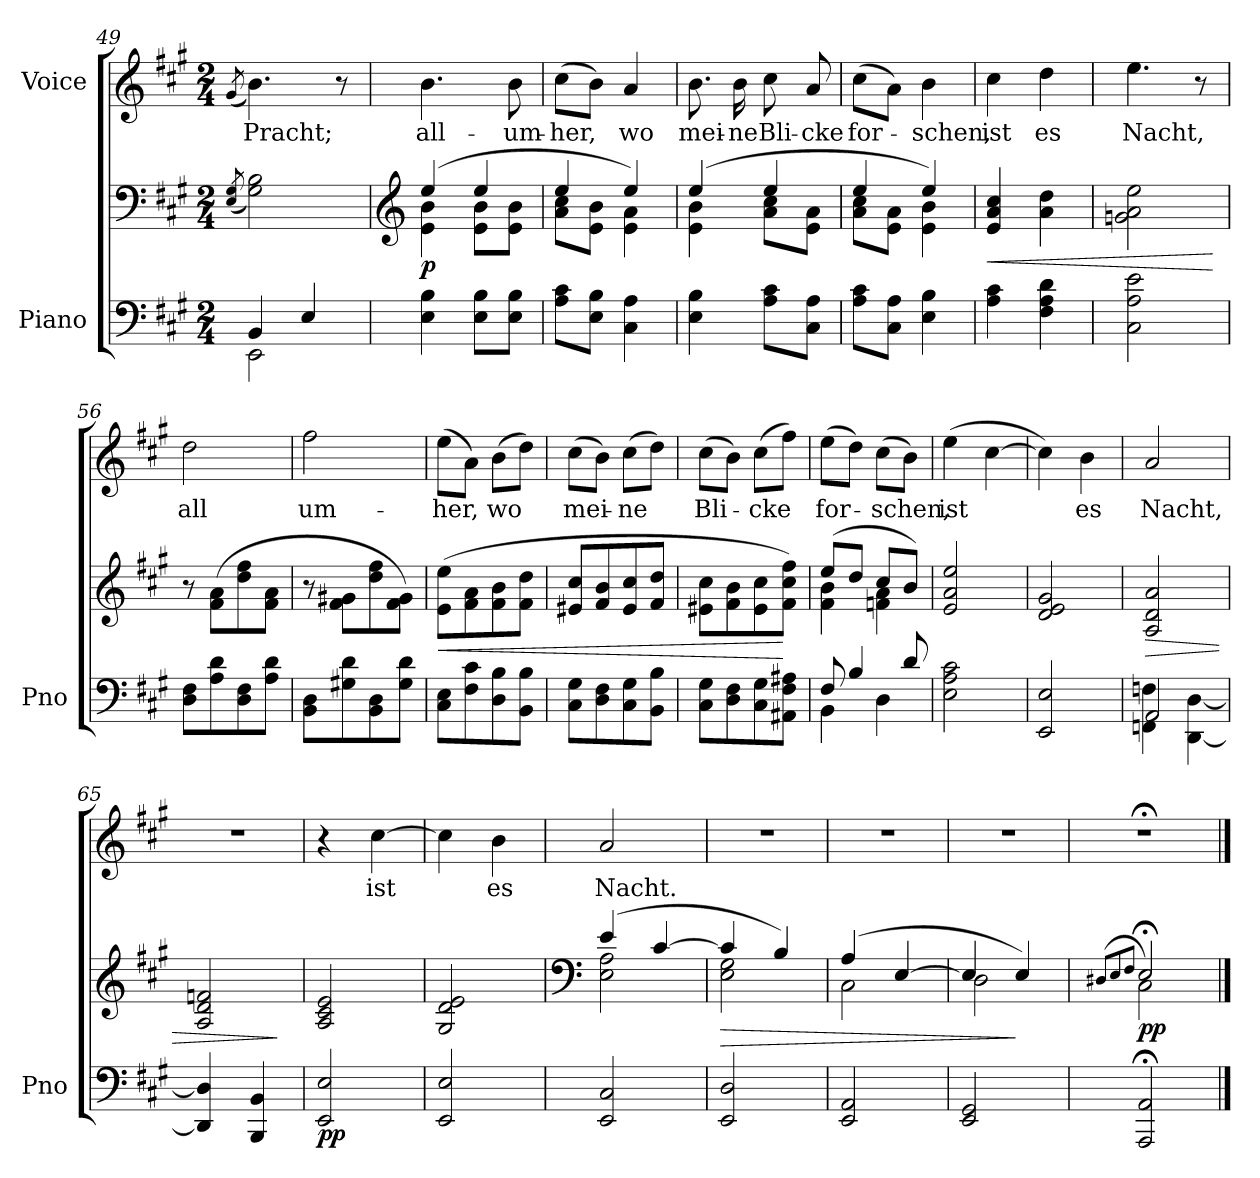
**kern	**kern	**dynam	**kern	**text
*part2	*part2	*part2	*part1	*part1
*staff3	*staff2	*staff2/3	*staff1	*staff1
*I"Piano	*	*	*I"Voice	*
*I'Pno	*	*	*	*
*clefF4	*clefF4	*	*clefG2	*
*k[f#c#g#]	*k[f#c#g#]	*	*k[f#c#g#]	*
*M2/4	*M2/4	*	*M2/4	*
=49	=49	=49	=49	=49
.	(8qE/ 8qG#/	.	(8qg#/	.
*^	*	*	*	*
!	!	!	!	!	!LO:LY:b
4BB/	2EE\	2G#\ 2B\)	.	4.b\)	Pracht;
4E/	.	.	.	.	.
.	.	.	.	8r	.
*v	*v	*	*	*	*
=50	=50	=50	=50	=50
*	*clefG2	*	*	*
*	*^	*	*	*
!	!	!	!LO:DY:b	!	!LO:LY:b
4E\ 4B\	(4ee/	4e\ 4b\	p	4.b\	all-
8E\ 8B\L	4ee/	8e\ 8b\L	.	.	.
!	!	!	!	!	!LO:LY:b
8E\ 8B\J	.	8e\ 8b\J	.	8b\	-um-
=51	=51	=51	=51	=51	=51
!	!	!	!	!	!LO:LY:b
8A\ 8c#\L	4ee/	8a\ 8cc#\L	.	(8cc#\L	-her,
8E\ 8B\J	.	8e\ 8b\J	.	8b\J)	.
!	!	!	!	!	!LO:LY:b
4C#\ 4A\	4ee/)	4e\ 4a\	.	4a/	wo
=52	=52	=52	=52	=52	=52
!	!	!	!	!	!LO:LY:b
4E\ 4B\	(4ee/	4e\ 4b\	.	8.b\	mei-
!	!	!	!	!	!LO:LY:b
.	.	.	.	16b\	-ne
!	!	!	!	!	!LO:LY:b
8A\ 8c#\L	4ee/	8a\ 8cc#\L	.	8cc#\	Bli-
!	!	!	!	!	!LO:LY:b
8C#\ 8A\J	.	8e\ 8a\J	.	8a/	-cke
!!LO:LB:g=z
=53	=53	=53	=53	=53	=53
!	!	!	!	!	!LO:LY:b
8A\ 8c#\L	4ee/	8a\ 8cc#\L	.	(8cc#\L	for-
8C#\ 8A\J	.	8e\ 8a\J	.	8a\J)	.
!	!	!	!	!	!LO:LY:b
4E\ 4B\	4ee/)	4e\ 4b\	.	4b\	-schen,
=54	=54	=54	=54	=54	=54
!	!	!	!LO:HP:b	!	!LO:LY:b
*	*v	*v	*	*	*
4A\ 4c#\	4e/ 4a/ 4cc#/	<	4cc#\	ist
!	!	!	!	!LO:LY:b
4F#\ 4A\ 4d\	4a\ 4dd\	.	4dd\	es
=55	=55	=55	=55	=55
!	!	!	!	!LO:LY:b
2C#\ 2A\ 2e\	2gn\ 2a\ 2ee\	.	4.ee\	Nacht,
.	.	.	8r	.
.	.	[	.	.
=56	=56	=56	=56	=56
!	!	!	!	!LO:LY:b
8D\ 8F#\L	8r	.	2dd\	all
8A\ 8d\	(8f#\ 8a\L	.	.	.
8D\ 8F#\	8dd\ 8ff#\	.	.	.
8A\ 8d\J	8f#\ 8a\J	.	.	.
=57	=57	=57	=57	=57
!	!	!	!	!LO:LY:b
8BB\ 8D\L	8r	.	2ff#\	um-
8G#X\ 8d\	8f#\ 8g#X\L	.	.	.
8BB\ 8D\	8dd\ 8ff#\	.	.	.
8G#\ 8d\J	8f#\ 8g#\J)	.	.	.
=58	=58	=58	=58	=58
!	!	!LO:HP:b	!	!LO:LY:b
8C#\ 8E\L	(8e\ 8ee\L	<	(8ee\L	-her,
8F#\ 8c#\	8f#\ 8a\	.	8a\J)	.
!	!	!	!	!LO:LY:b
8D\ 8B\	8f#\ 8b\	.	(8b\L	wo
8BB\ 8B\J	8f#\ 8dd\J	.	8dd\J)	.
=59	=59	=59	=59	=59
!	!	!	!	!LO:LY:b
8C#\ 8G#\L	8e#X/ 8cc#/L	.	(8cc#\L	mei-
8D\ 8F#\	8f#/ 8b/	.	8b\J)	.
!	!	!	!	!LO:LY:b
8C#\ 8G#\	8e#/ 8cc#/	.	(8cc#\L	-ne
8BB\ 8B\J	8f#/ 8dd/J	.	8dd\J)	.
=60	=60	=60	=60	=60
!	!	!	!	!LO:LY:b
8C#\ 8G#\L	8e#X\ 8cc#\L	.	(8cc#\L	Bli-
8D\ 8F#\	8f#\ 8b\	.	8b\J)	.
!	!	!	!	!LO:LY:b
8C#\ 8G#\	8e#\ 8cc#\	.	(8cc#\L	-cke
8AA#X\ 8F#\ 8A#X\J	8f#\ 8cc#\ 8ff#\J)	[	8ff#\J)	.
!!LO:LB:g=z
=61	=61	=61	=61	=61
*^	*^	*	*	*
!	!	!	!	!	!	!LO:LY:b
8F#/	4BB\	(8ee/L	4f#\ 4b\	.	(8ee\L	for-
4B/	.	8dd/J	.	.	8dd\J)	.
!	!	!	!	!	!	!LO:LY:b
.	4D\	8cc#/L	4fn\ 4a\	.	(8cc#\L	-schen,
8d/	.	8b/J)	.	.	8b\J)	.
*v	*v	*	*	*	*	*
*	*v	*v	*	*	*
!!LO:PB:g=z
=62	=62	=62	=62	=62
!	!	!	!	!LO:LY:b
2E\ 2A\ 2c#\	2e/ 2a/ 2ee/	.	(4ee\	ist
.	.	.	[4cc#\	.
=63	=63	=63	=63	=63
2EE/ 2E/	2d/ 2e/ 2g#/	.	4cc#\])	.
!	!	!	!	!LO:LY:b
.	.	.	4b\	es
=64	=64	=64	=64	=64
*^	*	*	*	*
!	!	!	!LO:HP:b	!	!LO:LY:b
2AA/	4FFn\ 4Fn\	2A/ 2d/ 2a/	>	2a/	Nacht,
.	[4DD\ [4D\	.	.	.	.
*v	*v	*	*	*	*
=65	=65	=65	=65	=65
4DD/] 4D/]	2A/ 2d/ 2fn/	.	2r	.
4BBB/ 4BB/	.	.	.	.
.	.	]	.	.
=66	=66	=66	=66	=66
!	!	!LO:DY:b=2	!	!
2EE/ 2E/	2A/ 2c#/ 2e/	pp	4r	.
!	!	!	!	!LO:LY:b
.	.	.	[4cc#\	ist
=67	=67	=67	=67	=67
2EE/ 2E/	2G#/ 2d/ 2e/	.	4cc#\]	.
!	!	!	!	!LO:LY:b
.	.	.	4b\	es
=68	=68	=68	=68	=68
*	*clefF4	*	*	*
*	*^	*	*	*
!	!	!	!	!	!LO:LY:b
2EE/ 2C#/	(4e/	2E\ 2A\	.	2a/	Nacht.
.	[4c#/	.	.	.	.
=69	=69	=69	=69	=69	=69
!	!	!	!LO:HP:b	!	!
2EE/ 2D/	4c#/]	2E\ 2G#\	>	2r	.
.	4B/)	.	.	.	.
=70	=70	=70	=70	=70	=70
2EE/ 2AA/	(4A/	2C#\	.	2r	.
.	[4E/	.	.	.	.
=71	=71	=71	=71	=71	=71
2EE/ 2GG#/	4E/]	2D\	.	2r	.
.	4E/)	.	]	.	.
=72	=72	=72	=72	=72	=72
.	(8qD#X/L	.	.	.	.
.	8qE/	.	.	.	.
.	8qF#/J	.	.	.	.
!	!	!	!LO:DY:b	!	!
2AAA/;< 2AA/;<	2E;</)	2C#\	pp	2r;<	.
*	*v	*v	*	*	*
==	==	==	==	==
*-	*-	*-	*-	*-
